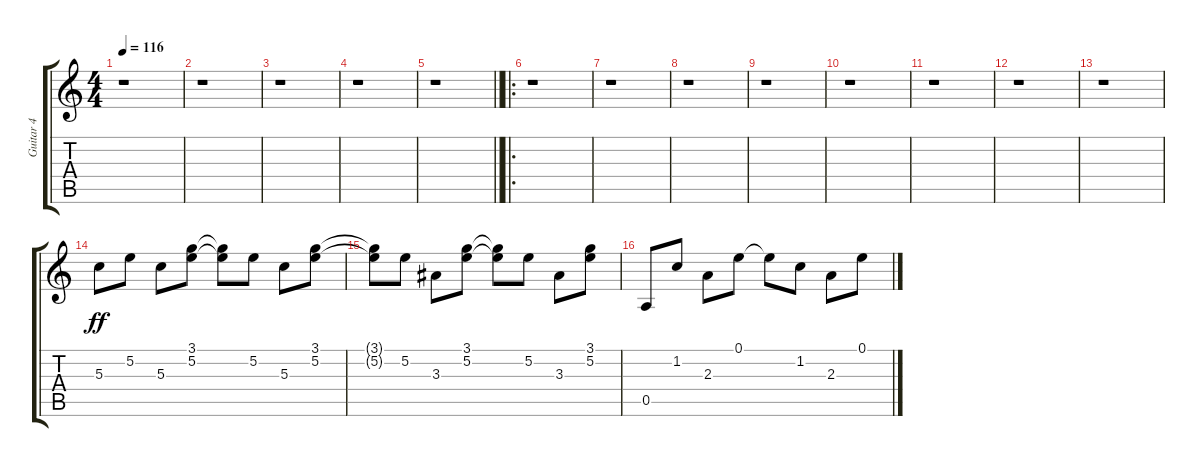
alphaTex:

\track ("Guitar 4" "Guitar 4") {instrument electricguitarclean}
\staff {score tabs}
\tuning (E4 B3 G3 D3 A2 E2) {hide}
\ts (4 4)
\tempo 116
\clef g2
\ks c
r.1{dy ff instrument electricguitarclean} |
r.1 |
r.1 |
r.1 |
\barLineRight lightlight
r.1 |
\ro
r.1 |
r.1 |
r.1 |
r.1 |
r.1 |
r.1 |
r.1 |
r.1 |
5.3.8 5.2.8 5.3.8 (3.1 5.2).8 (3.1{t} 5.2{t}).8 5.2.8 5.3.8 (3.1 5.2).8 |
(3.1{t} 5.2{t}).8 5.2.8 3.3.8 (3.1 5.2).8 (3.1{t} 5.2{t}).8 5.2.8 3.3.8 (3.1 5.2).8 |
0.5.8 1.2.8 2.3.8 0.1.8 0.1{t}.8 1.2.8 2.3.8 0.1.8
